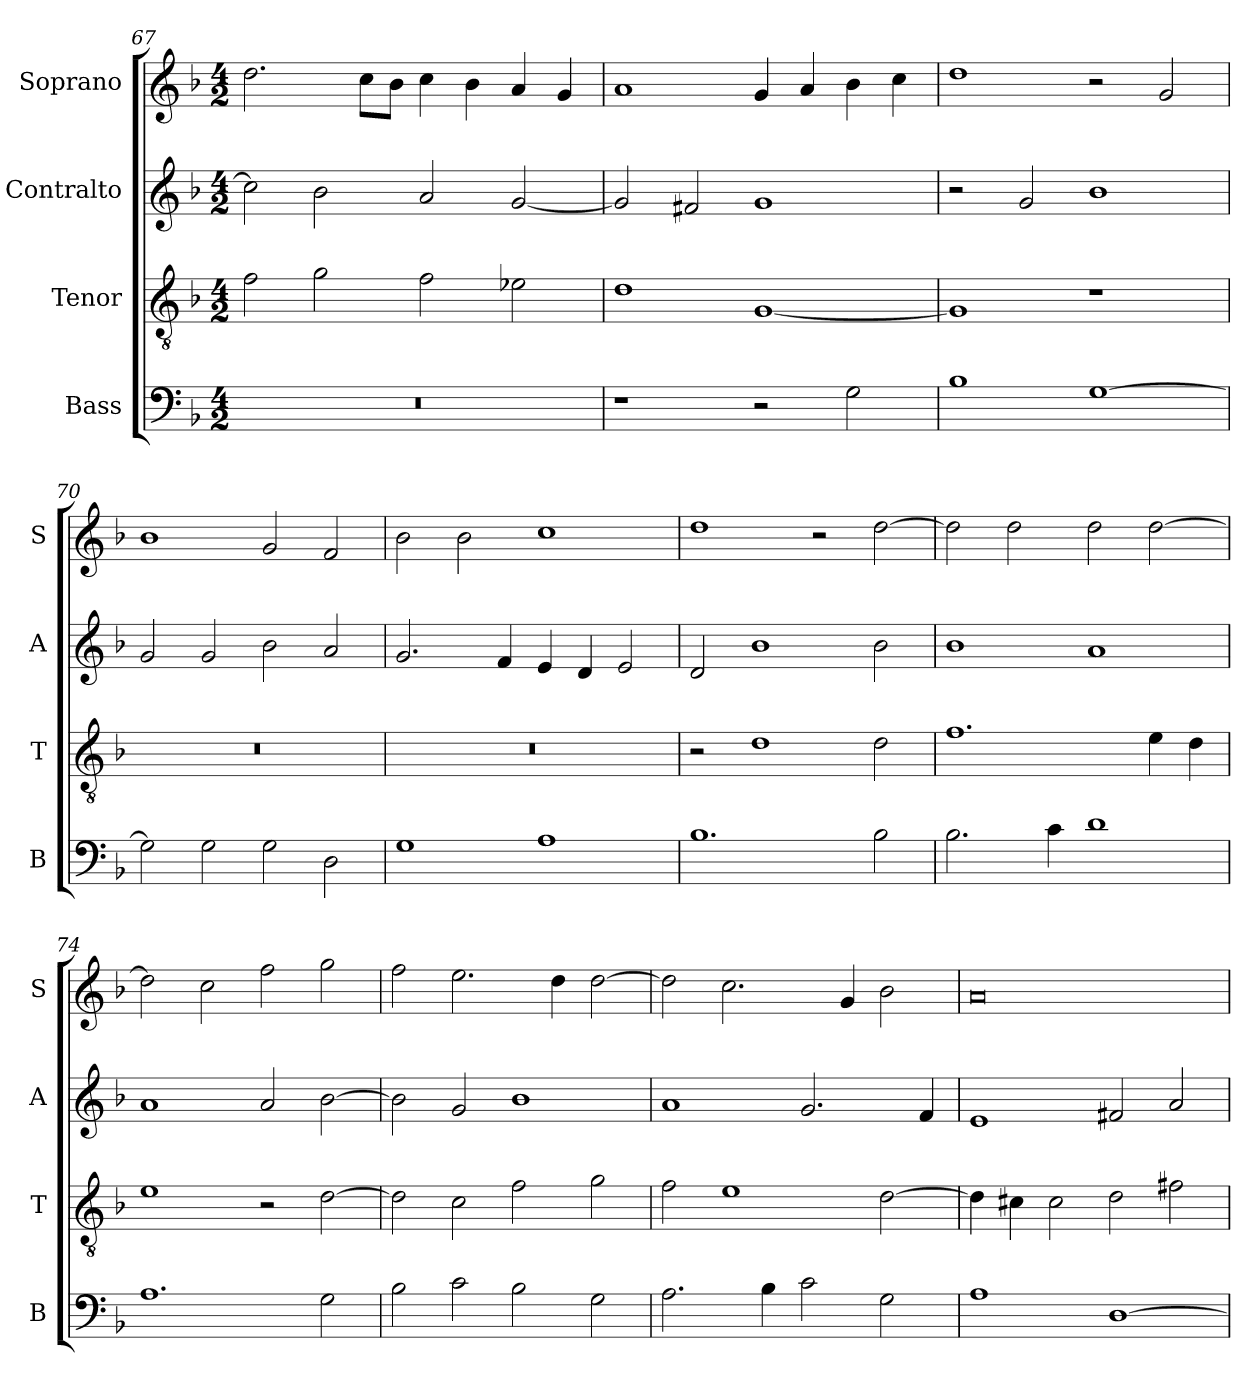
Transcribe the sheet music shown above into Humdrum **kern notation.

**kern	**kern	**kern	**kern
*part4	*part3	*part2	*part1
*staff4	*staff3	*staff2	*staff1
*I"Bass	*I"Tenor	*I"Contralto	*I"Soprano
*I'B	*I'T	*I'A	*I'S
*clefF4	*clefGv2	*clefG2	*clefG2
*k[b-]	*k[b-]	*k[b-]	*k[b-]
*G:dor	*G:dor	*G:dor	*G:dor
*M4/2	*M4/2	*M4/2	*M4/2
=67	=67	=67	=67
0r	2f	2cc]	2.dd
.	2g	2b-	.
.	.	.	8cc\L
.	.	.	8b-\J
.	2f	2a	4cc
.	.	.	4b-
.	2e-X	[2g	4a
.	.	.	4g
=68	=68	=68	=68
1r	1d	2g]	1a
.	.	2f#X	.
2r	[1G	1g	4g
.	.	.	4a
2G	.	.	4b-
.	.	.	4cc
=69	=69	=69	=69
1B-	1G]	2r	1dd
.	.	2g	.
[1G	1r	1b-	2r
.	.	.	2g
=70	=70	=70	=70
2G]	0r	2g	1b-
2G	.	2g	.
2G	.	2b-	2g
2D	.	2a	2f
=71	=71	=71	=71
1G	0r	2.g	2b-
.	.	.	2b-
.	.	4f	.
1A	.	4e	1cc
.	.	4d	.
.	.	2e	.
=72	=72	=72	=72
1.B-	2r	2d	1dd
.	1d	1b-	.
.	.	.	2r
2B-	2d	2b-	[2dd
=73	=73	=73	=73
2.B-	1.f	1b-	2dd]
.	.	.	2dd
4c	.	.	.
1d	.	1a	2dd
.	4e	.	[2dd
.	4d	.	.
=74	=74	=74	=74
1.A	1e	1a	2dd]
.	.	.	2cc
.	2r	2a	2ff
2G	[2d	[2b-	2gg
=75	=75	=75	=75
2B-	2d]	2b-]	2ff
2c	2c	2g	2.ee
2B-	2f	1b-	.
.	.	.	4dd
2G	2g	.	[2dd
=76	=76	=76	=76
2.A	2f	1a	2dd]
.	1e	.	2.cc
4B-	.	.	.
2c	.	2.g	.
.	.	.	4g
2G	[2d	.	2b-
.	.	4f	.
=77	=77	=77	=77
1A	4d]	1e	0a
.	4c#X	.	.
.	2c#	.	.
[1D	2d	2f#X	.
.	2f#X	2a	.
=	=	=	=
*-	*-	*-	*-
